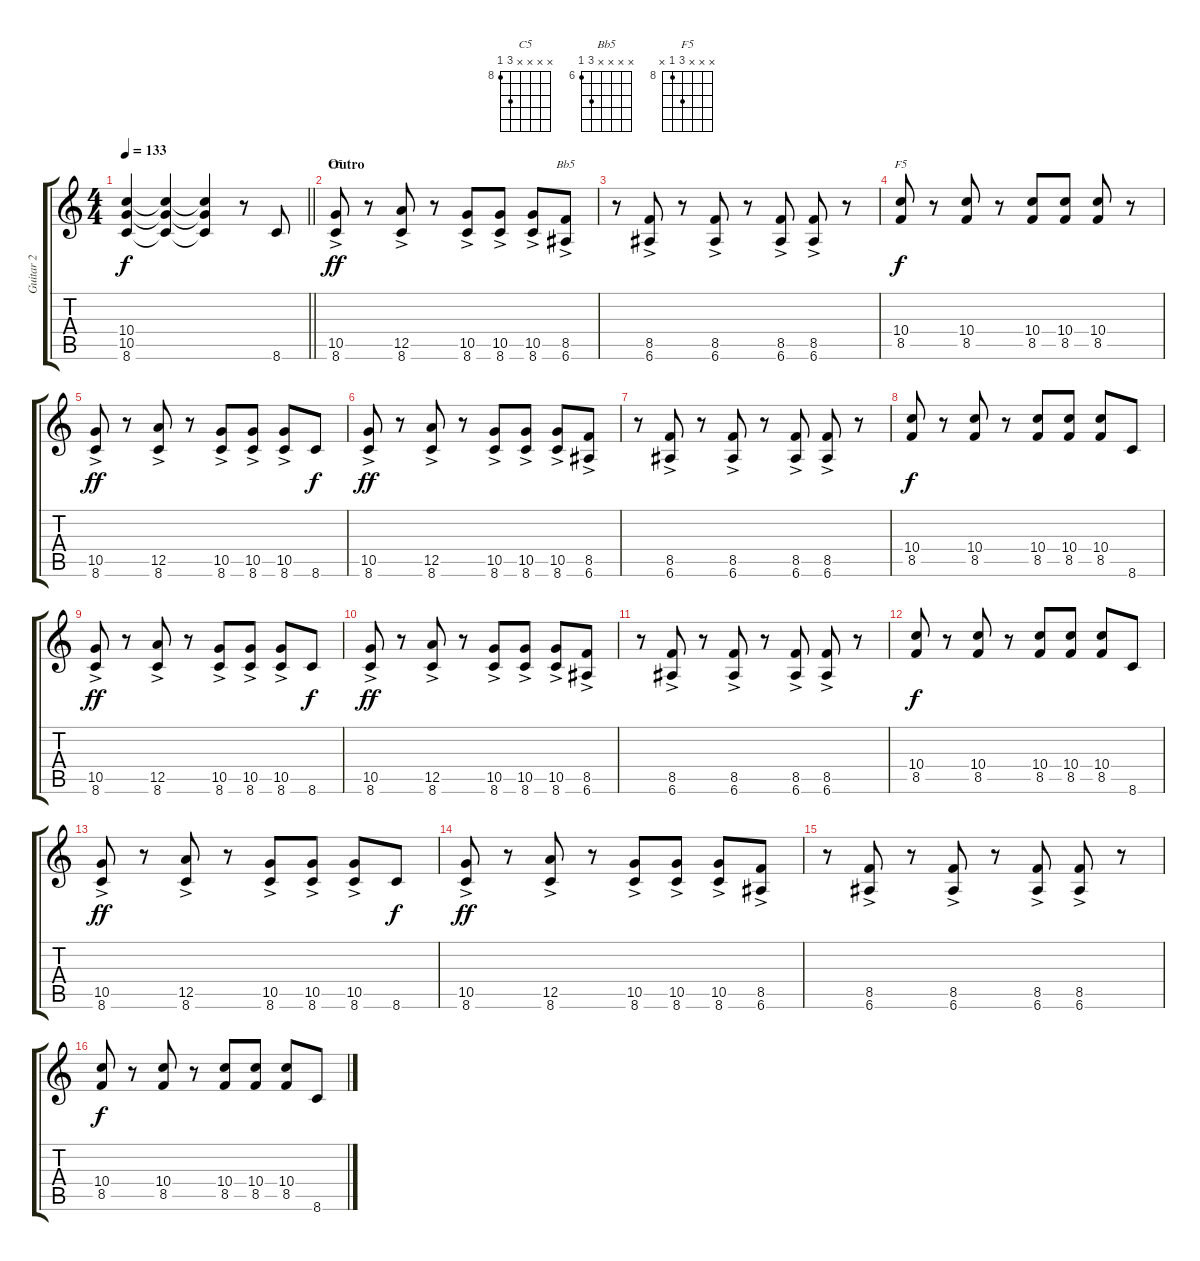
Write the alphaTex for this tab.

\track ("Guitar 2" "Guitar 2") {instrument electricguitarclean}
\staff {score tabs}
\tuning (E4 B3 G3 D3 A2 E2) {hide}
\chord ("C5" x x x x 10 8) {firstfret 8}
\chord ("Bb5" x x x x 8 6) {firstfret 6}
\chord ("F5" x x x 10 8 x) {firstfret 8}
\ts (4 4)
\tempo 133
\clef g2
\barLineRight lightlight
\ks c
(10.4{t} 10.5{t} 8.6{t}).4{dy f} (10.4{t} 10.5{t} 8.6{t}).4 (10.4{t} 10.5{t} 8.6{t}).4 r.8 8.6.8 |
\section ("" "Outro")
(10.5{ac} 8.6{ac}).8{ch "C5" dy ff} r.8 (12.5{ac} 8.6{ac}).8 r.8 (10.5{ac} 8.6{ac}).8 (10.5{ac} 8.6{ac}).8 (10.5{ac} 8.6{ac}).8 (8.5{ac} 6.6{ac}).8{ch "Bb5"} |
r.8 (8.5{ac} 6.6{ac}).8 r.8 (8.5{ac} 6.6{ac}).8 r.8 (8.5{ac} 6.6{ac}).8 (8.5{ac} 6.6{ac}).8 r.8 |
(10.4 8.5).8{ch "F5" dy f} r.8 (10.4 8.5).8 r.8 (10.4 8.5).8 (10.4 8.5).8 (10.4 8.5).8 r.8 |
(10.5{ac} 8.6{ac}).8{dy ff} r.8 (12.5{ac} 8.6{ac}).8 r.8 (10.5{ac} 8.6{ac}).8 (10.5{ac} 8.6{ac}).8 (10.5{ac} 8.6{ac}).8 8.6.8{dy f} |
(10.5{ac} 8.6{ac}).8{dy ff} r.8 (12.5{ac} 8.6{ac}).8 r.8 (10.5{ac} 8.6{ac}).8 (10.5{ac} 8.6{ac}).8 (10.5{ac} 8.6{ac}).8 (8.5{ac} 6.6{ac}).8 |
r.8 (8.5{ac} 6.6{ac}).8 r.8 (8.5{ac} 6.6{ac}).8 r.8 (8.5{ac} 6.6{ac}).8 (8.5{ac} 6.6{ac}).8 r.8 |
(10.4 8.5).8{dy f} r.8 (10.4 8.5).8 r.8 (10.4 8.5).8 (10.4 8.5).8 (10.4 8.5).8 8.6.8 |
(10.5{ac} 8.6{ac}).8{dy ff} r.8 (12.5{ac} 8.6{ac}).8 r.8 (10.5{ac} 8.6{ac}).8 (10.5{ac} 8.6{ac}).8 (10.5{ac} 8.6{ac}).8 8.6.8{dy f} |
(10.5{ac} 8.6{ac}).8{dy ff} r.8 (12.5{ac} 8.6{ac}).8 r.8 (10.5{ac} 8.6{ac}).8 (10.5{ac} 8.6{ac}).8 (10.5{ac} 8.6{ac}).8 (8.5{ac} 6.6{ac}).8 |
r.8 (8.5{ac} 6.6{ac}).8 r.8 (8.5{ac} 6.6{ac}).8 r.8 (8.5{ac} 6.6{ac}).8 (8.5{ac} 6.6{ac}).8 r.8 |
(10.4 8.5).8{dy f} r.8 (10.4 8.5).8 r.8 (10.4 8.5).8 (10.4 8.5).8 (10.4 8.5).8 8.6.8 |
(10.5{ac} 8.6{ac}).8{dy ff} r.8 (12.5{ac} 8.6{ac}).8 r.8 (10.5{ac} 8.6{ac}).8 (10.5{ac} 8.6{ac}).8 (10.5{ac} 8.6{ac}).8 8.6.8{dy f} |
(10.5{ac} 8.6{ac}).8{dy ff} r.8 (12.5{ac} 8.6{ac}).8 r.8 (10.5{ac} 8.6{ac}).8 (10.5{ac} 8.6{ac}).8 (10.5{ac} 8.6{ac}).8 (8.5{ac} 6.6{ac}).8 |
r.8 (8.5{ac} 6.6{ac}).8 r.8 (8.5{ac} 6.6{ac}).8 r.8 (8.5{ac} 6.6{ac}).8 (8.5{ac} 6.6{ac}).8 r.8 |
(10.4 8.5).8{dy f} r.8 (10.4 8.5).8 r.8 (10.4 8.5).8 (10.4 8.5).8 (10.4 8.5).8 8.6.8
